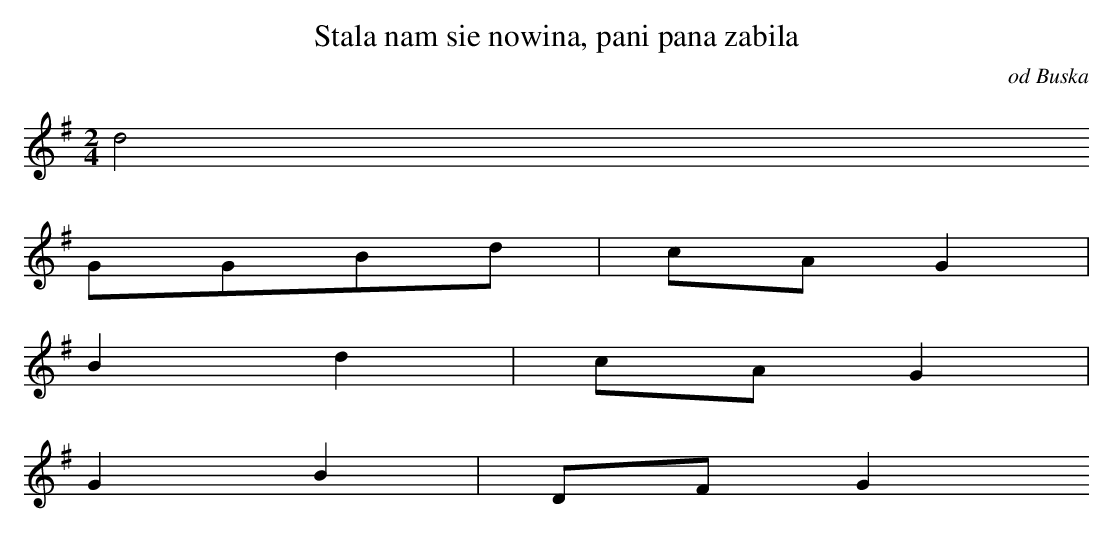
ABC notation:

X:1
T: Stala nam sie nowina, pani pana zabila
O: od Buska
M: 2/4
L: 1/8
K: G
d4
GGBd | cAG2 |
B2d2 | cAG2 |
G2B2 | DFG2
